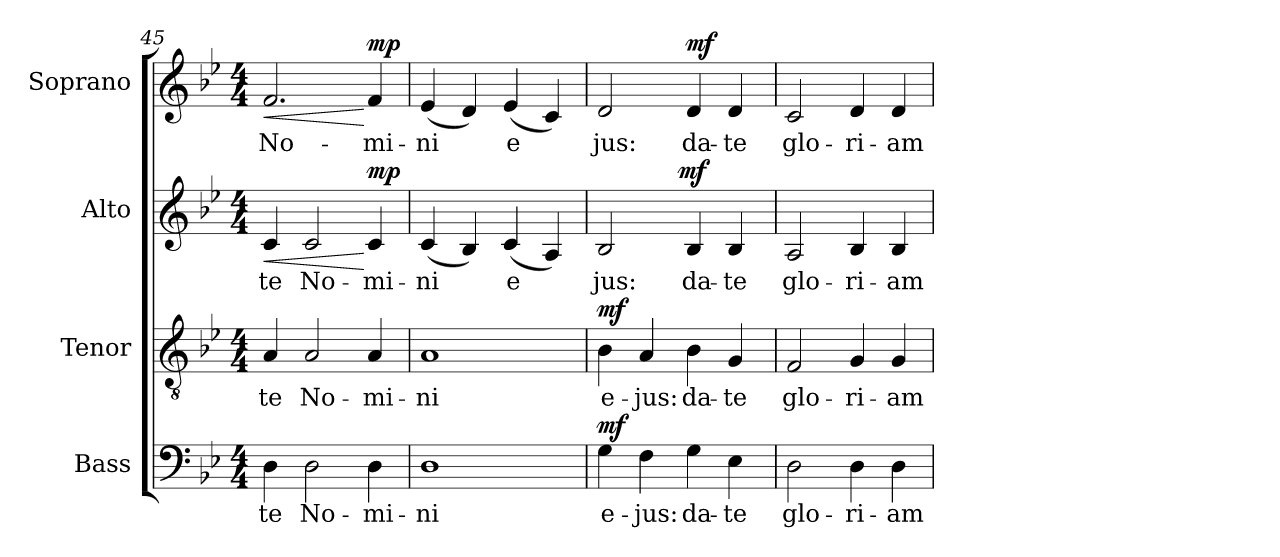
**kern	**text	**dynam	**kern	**text	**dynam	**kern	**text	**dynam	**kern	**text	**dynam
*part4	*part4	*part4	*part3	*part3	*part3	*part2	*part2	*part2	*part1	*part1	*part1
*staff4	*staff4	*staff4	*staff3	*staff3	*staff3	*staff2	*staff2	*staff2	*staff1	*staff1	*staff1
*I"Bass	*	*	*I"Tenor	*	*	*I"Alto	*	*	*I"Soprano	*	*
*I'B	*	*	*I'T	*	*	*I'A	*	*	*I'S	*	*
!!LO:LB:g=z
*clefF4	*	*	*clefGv2	*	*	*clefG2	*	*	*clefG2	*	*
*k[b-e-]	*	*	*k[b-e-]	*	*	*k[b-e-]	*	*	*k[b-e-]	*	*
*B-:	*	*	*B-:	*	*	*B-:	*	*	*B-:	*	*
*M4/4	*	*	*M4/4	*	*	*M4/4	*	*	*M4/4	*	*
=45	=45	=45	=45	=45	=45	=45	=45	=45	=45	=45	=45
!	!LO:LY:b	!	!	!LO:LY:b:cj	!	!	!LO:LY:b	!LO:HP:b	!	!LO:LY:b	!LO:HP:b
4D\	-te	.	4A/	-te	.	4c/	-te	<	2.f/	No-	<
!	!LO:LY:b	!	!	!LO:LY:b:cj	!	!	!LO:LY:b	!	!	!	!
2D\	No-	.	2A/	No-	.	2c/	No-	.	.	.	.
!	!LO:LY:b	!	!	!LO:LY:b:cj	!	!	!LO:LY:b	!LO:DY:n=1:a	!	!LO:LY:b	!LO:DY:n=1:a
4D\	-mi-	.	4A/	-mi-	.	4c/	-mi-	[ mp	4f/	-mi-	[ mp
=46	=46	=46	=46	=46	=46	=46	=46	=46	=46	=46	=46
!	!LO:LY:b	!	!	!LO:LY:b:cj	!	!	!LO:LY:b	!	!	!LO:LY:b	!
1D	-ni	.	1A	-ni	.	(<4c/	-ni	.	(<4e-/	-ni	.
!	!	!	!	!	!	!	!LO:LY:b	!	!	!LO:LY:b	!
.	.	.	.	.	.	4B-/)	.	.	4d/)	.	.
!	!	!	!	!	!	!	!LO:LY:b	!	!	!LO:LY:b	!
.	.	.	.	.	.	(<4c/	e-	.	(<4e-/	e-	.
!	!	!	!	!	!	!	!LO:LY:b	!	!	!LO:LY:b	!
.	.	.	.	.	.	4A/)	--	.	4c/)	--	.
=47	=47	=47	=47	=47	=47	=47	=47	=47	=47	=47	=47
!	!LO:LY:b	!LO:DY:a	!	!LO:LY:b:cj	!LO:DY:a	!	!LO:LY:b	!	!	!LO:LY:b	!
*	*	*	*	*	*	*^	*	*	*	*	*
4G\	e-	mf	4B-\	e-	mf	2B-/	4ryy	-jus:	.	2d/	-jus:	.
!	!LO:LY:b	!	!	!LO:LY:b:cj	!	!	!	!	!	!	!	!
4F\	-jus:	.	4A/	-jus:	.	.	8...ryy	.	.	.	.	.
!	!	!	!	!	!	!	!	!	!LO:DY:a	!	!	!
.	.	.	.	.	.	.	2ryy	.	mf	.	.	.
!	!LO:LY:b	!	!	!LO:LY:b:cj	!	!	!	!LO:LY:b	!	!	!LO:LY:b	!LO:DY:a
4G\	da-	.	4B-\	da-	.	4B-/	.	da-	.	4d/	da-	mf
!	!LO:LY:b	!	!	!LO:LY:b:cj	!	!	!	!LO:LY:b	!	!	!LO:LY:b	!
4E-\	-te	.	4G/	-te	.	4B-/	.	-te	.	4d/	-te	.
.	.	.	.	.	.	.	64ryy	.	.	.	.	.
=48	=48	=48	=48	=48	=48	=48	=48	=48	=48	=48	=48	=48
!	!LO:LY:b	!	!	!LO:LY:b:cj	!	!	!	!LO:LY:b	!	!	!LO:LY:b	!
*	*	*	*	*	*	*v	*v	*	*	*	*	*
2D\	glo-	.	2F/	glo-	.	2A/	glo-	.	2c/	glo-	.
!	!LO:LY:b	!	!	!LO:LY:b:cj	!	!	!LO:LY:b	!	!	!LO:LY:b	!
4D\	-ri-	.	4G/	-ri-	.	4B-/	-ri-	.	4d/	-ri-	.
!	!LO:LY:b	!	!	!LO:LY:b:cj	!	!	!LO:LY:b	!	!	!LO:LY:b	!
4D\	-am	.	4G/	-am	.	4B-/	-am	.	4d/	-am	.
=	=	=	=	=	=	=	=	=	=	=	=
*-	*-	*-	*-	*-	*-	*-	*-	*-	*-	*-	*-
